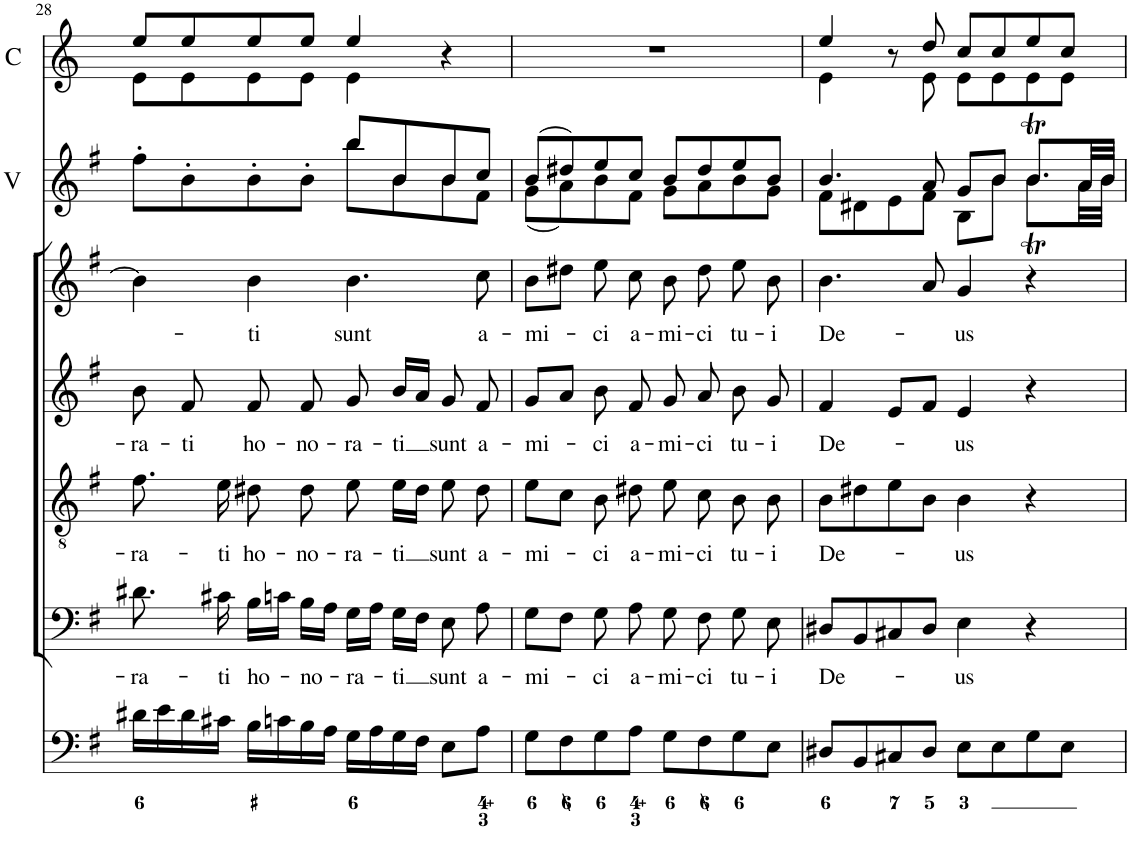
**kern	**kern	**text	**kern	**text	**kern	**text	**kern	**text	**kern	**kern	**kern	**kern
*part9	*part8	*part8	*part7	*part7	*part6	*part6	*part5	*part5	*part4	*part3	*part2	*part1
*staff9	*staff8	*staff8	*staff7	*staff7	*staff6	*staff6	*staff5	*staff5	*staff4	*staff3	*staff2	*staff1
*I"Organ	*I"Voice	*	*I"Tenor	*	*I"Alto	*	*I"Voice	*	*I"Violin	*I"Violin	*I"2 Violini	*I"Corni in G
*	*	*	*	*	*	*	*	*	*I'Vln.	*I'Vln.	*I'V	*I'C
!!LO:PB:g=z
*clefF4	*clefF4	*	*clefGv2	*	*clefG2	*	*clefG2	*	*clefG2	*clefG2	*clefG2	*clefG2
*	*	*	*	*	*	*	*	*	*	*	*	*Trd3c5
*k[f#]	*k[f#]	*	*k[f#]	*	*k[f#]	*	*k[f#]	*	*k[f#]	*k[f#]	*k[f#]	*k[]
*M4/4	*M4/4	*	*M4/4	*	*M4/4	*	*M4/4	*	*M4/4	*M4/4	*M4/4	*M4/4
*met(c)	*met(c)	*	*met(c)	*	*met(c)	*	*met(c)	*	*met(c)	*met(c)	*met(c)	*met(c)
=28	=28	=28	=28	=28	=28	=28	=28	=28	=28	=28	=28	=28
!	!	!LO:LY:b	!	!LO:LY:b	!	!LO:LY:b	!	!	!	!	!	!
*	*	*	*	*	*	*	*	*	*	*	*^	*^
16d#X\LL	8.d#X\	-ra-	8.f#\	-ra-	8b\	-ra-	4b\]	.	8ff#'L	8ff#'L	8ff#'\L	2ryy	8ee/L	8e\L
16e\	.	.	.	.	.	.	.	.	.	.	.	.	.	.
!	!	!	!	!	!	!LO:LY:b	!	!	!	!	!	!	!	!
16d#\	.	.	.	.	8f#/	-ti	.	.	8b'	8b'	8b'\	.	8ee/	8e\
!	!	!LO:LY:b	!	!LO:LY:b	!	!	!	!	!	!	!	!	!	!
16c#X\JJ	16c#X\	-ti	16e\	-ti	.	.	.	.	.	.	.	.	.	.
!	!	!LO:LY:b	!	!LO:LY:b	!	!LO:LY:b	!	!LO:LY:b	!	!	!	!	!	!
16B\LL	16B\LL	ho-	8d#X\	ho-	8f#/	ho-	4b\	-ti	8b'	8b'	8b'\	.	8ee/	8e\
16cn\	16cn\JJ	.	.	.	.	.	.	.	.	.	.	.	.	.
!	!	!LO:LY:b	!	!LO:LY:b	!	!LO:LY:b	!	!	!	!	!	!	!	!
16B\	16B\LL	-no-	8d#\	-no-	8f#/	-no-	.	.	8b'J	8b'J	8b'\J	.	8ee/J	8e\J
16A\JJ	16A\JJ	.	.	.	.	.	.	.	.	.	.	.	.	.
!	!	!LO:LY:b	!	!LO:LY:b	!	!LO:LY:b	!	!LO:LY:b	!	!	!	!	!	!
16G\LL	16G\LL	-ra-	8e\	-ra-	8g/	-ra-	4.b\	sunt	8bb	8bb	8bb/L	8bb\L	4ee/	4e\
16A\	16A\JJ	.	.	.	.	.	.	.	.	.	.	.	.	.
!	!	!LO:LY:b	!	!LO:LY:b	!	!LO:LY:b	!	!	!	!	!	!	!	!
16G\	16G\LL	-ti	16e\LL	-ti	16b/LL	-ti	.	.	8b	8b	8b/	8b\	.	.
16F#\JJ	16F#\JJ	.	16d#\JJ	.	16a/JJ	.	.	.	.	.	.	.	.	.
!	!	!LO:LY:b	!	!LO:LY:b	!	!LO:LY:b	!	!	!	!	!	!	!	!
8E\L	8E\	sunt	8e\	sunt	8g/	sunt	.	.	8b	8b	8b/	8b\	4r	4ryy
!	!	!LO:LY:b	!	!LO:LY:b	!	!LO:LY:b	!	!LO:LY:b	!	!	!	!	!	!
8A\J	8A\	a-	8d#\	a-	8f#/	a-	8cc\	a-	8f#	8cc	8cc/J	8f#\J	.	.
*	*	*	*	*	*	*	*	*	*	*	*	*	*v	*v
=29	=29	=29	=29	=29	=29	=29	=29	=29	=29	=29	=29	=29	=29
!	!	!LO:LY:b	!	!LO:LY:b	!	!LO:LY:b	!	!LO:LY:b	!	!	!	!	!
8G\L	8G\L	-mi-	8e\L	-mi-	8g/L	-mi-	8b\L	-mi-	8g	8b	(8b/L	(8g\L	1r
8F#\	8F#\J	.	8c\J	.	8a/J	.	8dd#X\J	.	8a	8dd#X	8dd#X/)	8a\)	.
!	!	!LO:LY:b	!	!LO:LY:b	!	!LO:LY:b	!	!LO:LY:b	!	!	!	!	!
8G\	8G\	-ci	8B\	-ci	8b\	-ci	8ee\	-ci	8b	8ee	8ee/	8b\	.
!	!	!LO:LY:b	!	!LO:LY:b	!	!LO:LY:b	!	!LO:LY:b	!	!	!	!	!
8A\J	8A\	a-	8d#X\	a-	8f#/	a-	8cc\	a-	8f#	8cc	8cc/J	8f#\J	.
!	!	!LO:LY:b	!	!LO:LY:b	!	!LO:LY:b	!	!LO:LY:b	!	!	!	!	!
8G\L	8G\	-mi-	8e\	-mi-	8g/	-mi-	8b\	-mi-	8g	8b	8b/L	8g\L	.
!	!	!LO:LY:b	!	!LO:LY:b	!	!LO:LY:b	!	!LO:LY:b	!	!	!	!	!
8F#\	8F#\	-ci	8c\	-ci	8a/	-ci	8dd#\	-ci	8a	8dd#	8dd#/	8a\	.
!	!	!LO:LY:b	!	!LO:LY:b	!	!LO:LY:b	!	!LO:LY:b	!	!	!	!	!
8G\	8G\	tu-	8B\	tu-	8b\	tu-	8ee\	tu-	8b	8ee	8ee/	8b\	.
!	!	!LO:LY:b	!	!LO:LY:b	!	!LO:LY:b	!	!LO:LY:b	!	!	!	!	!
8E\J	8E\	-i	8B\	-i	8g/	-i	8b\	-i	8g	8b	8b/J	8g\J	.
=30	=30	=30	=30	=30	=30	=30	=30	=30	=30	=30	=30	=30	=30
!	!	!LO:LY:b	!	!LO:LY:b	!	!LO:LY:b	!	!LO:LY:b	!	!	!	!	!
*	*	*	*	*	*	*	*	*	*	*	*	*	*^
8D#X/L	8D#X/L	De-	8B\L	De-	4f#/	De-	4.b\	De-	8f#	4.b	4.b/	8f#\L	4ee/	4e\
8BB/	8BB/	.	8d#X\	.	.	.	.	.	8d#X	.	.	8d#X\	.	.
8C#X/	8C#X/	.	8e\	.	8e/L	.	.	.	8e	.	.	8e\	8r	8ryy
8D#/J	8D#/J	.	8B\J	.	8f#/J	.	8a/	.	8f#	8a	8a/	8f#\J	8dd/	8e\
!	!	!LO:LY:b	!	!LO:LY:b	!	!LO:LY:b	!	!LO:LY:b	!	!	!	!	!	!
8E\L	4E\	-us	4B\	-us	4e/	-us	4g/	-us	8B	8g	8g/L	8B\L	8cc/L	8e\L
8E\	.	.	.	.	.	.	.	.	8b	8b	8b/J	8b\J	8cc/	8e\
8G\	4r	.	4r	.	4r	.	4r	.	8.bt	8.bt	8.bt/L	8.bt\L	8ee/	8e\
8E\J	.	.	.	.	.	.	.	.	.	.	.	.	8cc/J	8e\J
.	.	.	.	.	.	.	.	.	32a	32a	32a/LL	32a\LL	.	.
.	.	.	.	.	.	.	.	.	32b	32b	32b/JJJ	32b\JJJ	.	.
*	*	*	*	*	*	*	*	*	*	*	*v	*v	*	*
*	*	*	*	*	*	*	*	*	*	*	*	*v	*v
=	=	=	=	=	=	=	=	=	=	=	=	=
*-	*-	*-	*-	*-	*-	*-	*-	*-	*-	*-	*-	*-
